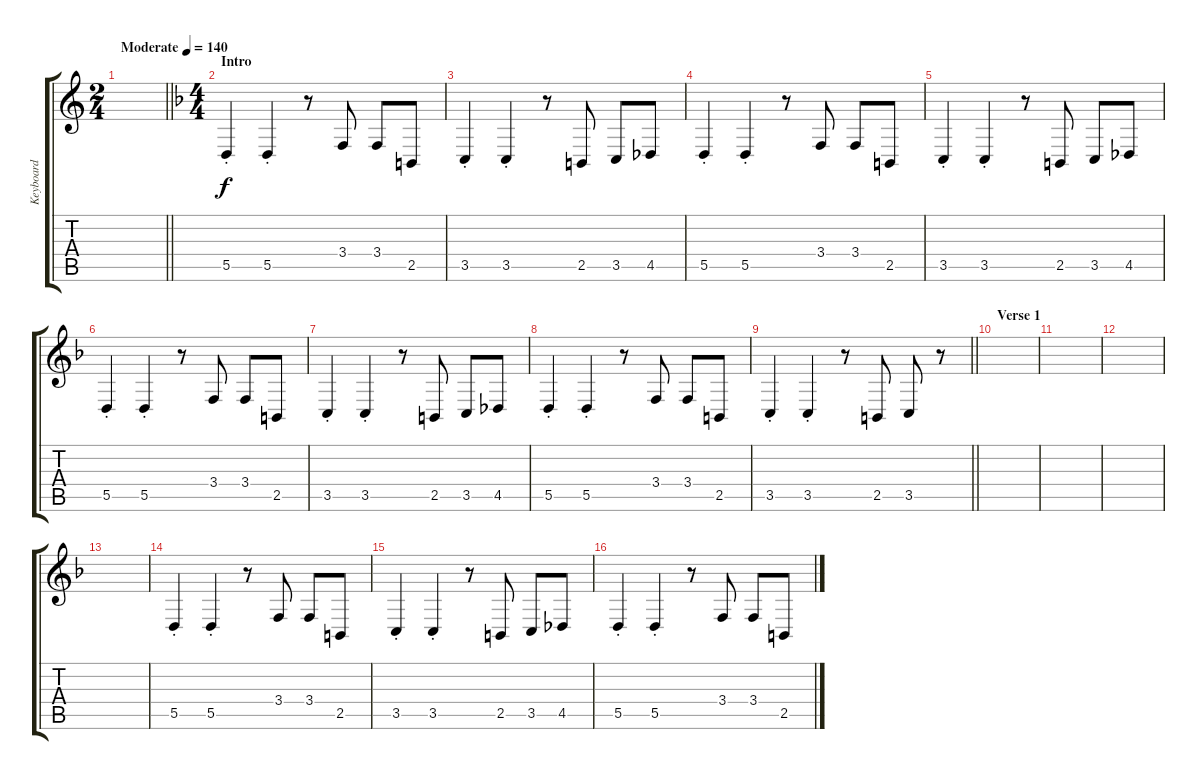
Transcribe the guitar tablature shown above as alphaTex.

\track ("Keyboard" "Keyboard") {instrument lead2sawtooth}
\staff {score tabs}
\tuning (E4 B3 G3 D3 A2 E2) {hide}
\ts (2 4)
\tempo (140 "Moderate")
\clef g2
\barLineRight lightlight
\ks c
|
\ts (4 4)
\section ("" "Intro")
\ks f
5.5{st}.4 5.5{st}.4 r.8 3.4.8 3.4.8 2.5.8 |
3.5{st}.4 3.5{st}.4 r.8 2.5.8 3.5.8 4.5.8 |
5.5{st}.4 5.5{st}.4 r.8 3.4.8 3.4.8 2.5.8 |
3.5{st}.4 3.5{st}.4 r.8 2.5.8 3.5.8 4.5.8 |
5.5{st}.4 5.5{st}.4 r.8 3.4.8 3.4.8 2.5.8 |
3.5{st}.4 3.5{st}.4 r.8 2.5.8 3.5.8 4.5.8 |
5.5{st}.4 5.5{st}.4 r.8 3.4.8 3.4.8 2.5.8 |
\barLineRight lightlight
3.5{st}.4 3.5{st}.4 r.8 2.5.8 3.5.8 r.8 |
\section ("" "Verse 1")
|
|
|
|
5.5{st}.4 5.5{st}.4 r.8 3.4.8 3.4.8 2.5.8 |
3.5{st}.4 3.5{st}.4 r.8 2.5.8 3.5.8 4.5.8 |
5.5{st}.4 5.5{st}.4 r.8 3.4.8 3.4.8 2.5.8
